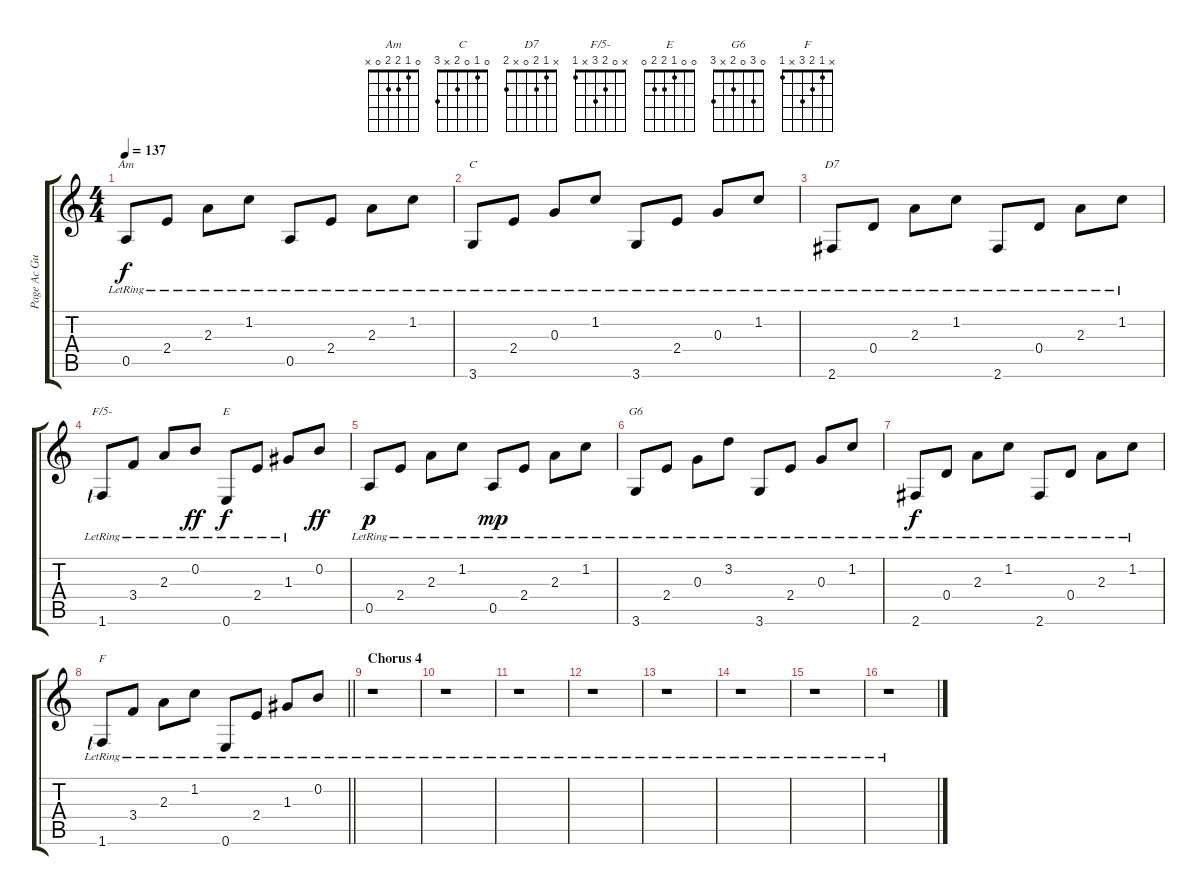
\track ("Page Ac Guitar Finger Picked" "Page Ac Gu") {instrument acousticguitarsteel}
\staff {score tabs}
\tuning (E4 B3 G3 D3 A2 E2) {hide}
\chord ("Am" 0 1 2 2 0 x)
\chord ("C" 0 1 0 2 x 3)
\chord ("D7" x 1 2 0 x 2)
\chord ("F/5-" x 0 2 3 x 1)
\chord ("E" 0 0 1 2 2 0)
\chord ("G6" 0 3 0 2 x 3)
\chord ("F" x 1 2 3 x 1)
\ts (4 4)
\tempo 137
\clef g2
\ks aminor
0.5{lr}.8{ch "Am" dy f} 2.4{lr}.8 2.3{lr}.8 1.2{lr}.8 0.5{lr}.8 2.4{lr}.8 2.3{lr}.8 1.2{lr}.8 |
3.6{lr}.8{ch "C"} 2.4{lr}.8 0.3{lr}.8 1.2{lr}.8 3.6{lr}.8 2.4{lr}.8 0.3{lr}.8 1.2{lr}.8 |
\ks c
2.6{lr}.8{ch "D7"} 0.4{lr}.8 2.3{lr}.8 1.2{lr}.8 2.6{lr}.8 0.4{lr}.8 2.3{lr}.8 1.2{lr}.8 |
1.6{lr lf 1}.8{ch "F/5-"} 3.4{lr}.8 2.3{lr}.8 0.2{lr}.8{dy ff} 0.6{lr}.8{ch "E" dy f} 2.4{lr}.8 1.3{lr}.8 0.2.8{dy ff} |
\ks aminor
0.5{lr}.8{dy p} 2.4{lr}.8 2.3{lr}.8 1.2{lr}.8 0.5{lr}.8{dy mp} 2.4{lr}.8 2.3{lr}.8 1.2{lr}.8 |
3.6{lr}.8{ch "G6"} 2.4{lr}.8 0.3{lr}.8 3.2{lr}.8 3.6{lr}.8 2.4{lr}.8 0.3{lr}.8 1.2{lr}.8 |
2.6{lr}.8{dy f} 0.4{lr}.8 2.3{lr}.8 1.2{lr}.8 2.6{lr}.8 0.4{lr}.8 2.3{lr}.8 1.2{lr}.8 |
\barLineRight lightlight
1.6{lr lf 1}.8{ch "F"} 3.4{lr}.8 2.3{lr}.8 1.2{lr}.8 0.6{lr}.8 2.4{lr}.8 1.3{lr}.8 0.2{lr}.8 |
\section ("" "Chorus 4")
r.1 |
r.1 |
r.1 |
r.1 |
r.1 |
r.1 |
r.1 |
r.1
